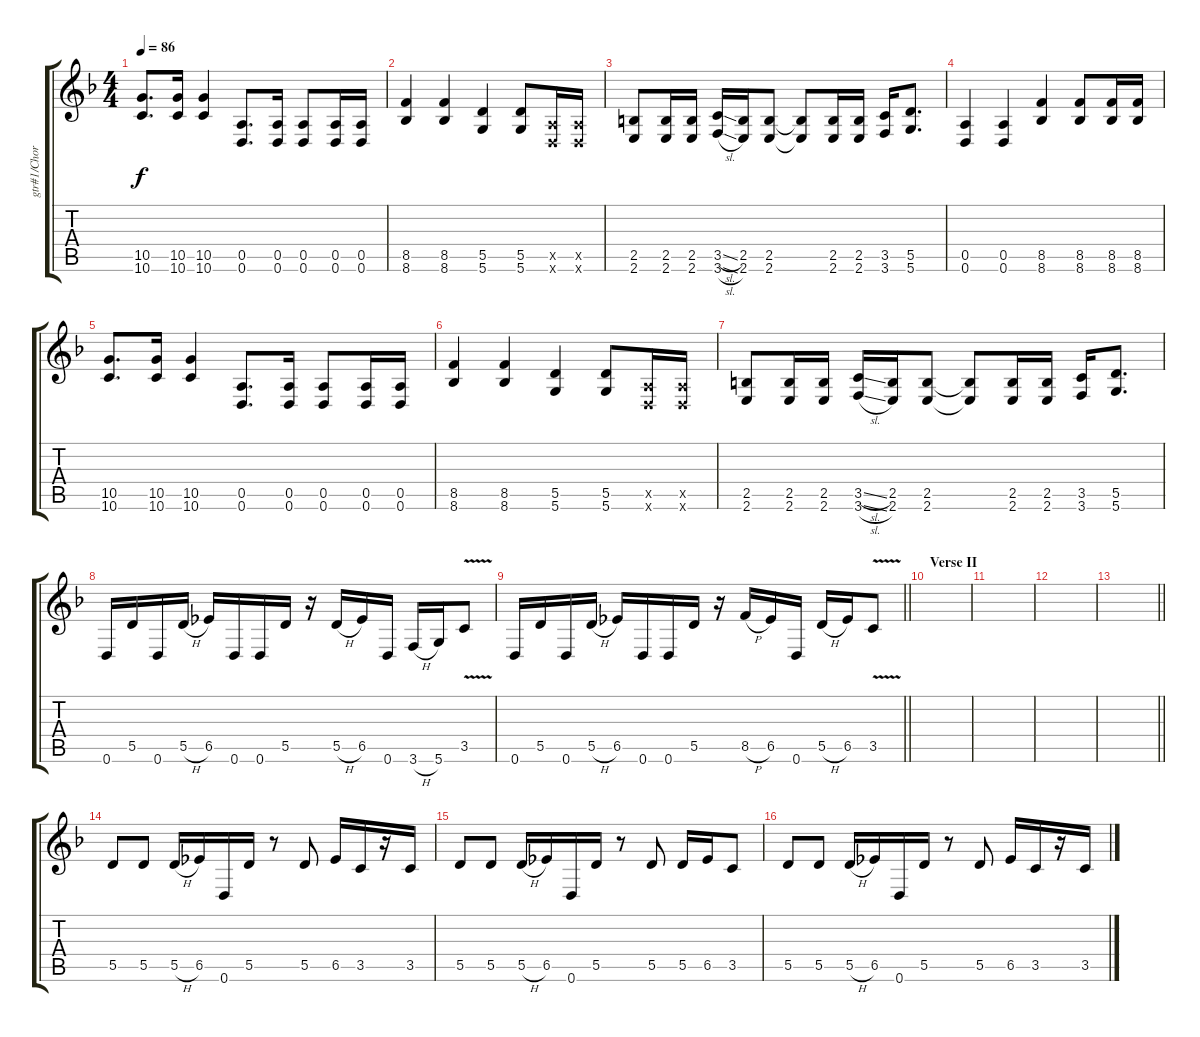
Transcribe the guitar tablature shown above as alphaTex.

\track ("gtr#1/Chords(My Immortal)" "gtr#1/Chor") {instrument overdrivenguitar}
\staff {score tabs}
\tuning (E4 B3 G3 D3 A2 D2) {hide}
\ts (4 4)
\tempo 86
\clef g2
\ks f
(10.5 10.6).8{d dy f} (10.5 10.6).16 (10.5 10.6).4 (0.5 0.6).8{d} (0.5 0.6).16 (0.5 0.6).8 (0.5 0.6).16 (0.5 0.6).16 |
(8.5 8.6).4 (8.5 8.6).4 (5.5 5.6).4 (5.5 5.6).8 (0.5{x} 0.6{x}).16 (0.5{x} 0.6{x}).16 |
(2.5 2.6).8 (2.5 2.6).16 (2.5 2.6).16 (3.5{sl} 3.6{sl}).16 (2.5 2.6).16 (2.5 2.6).8 (2.5{t} 2.6{t}).8 (2.5 2.6).16 (2.5 2.6).16 (3.5 3.6).16 (5.5 5.6).8{d} |
(0.5 0.6).4 (0.5 0.6).4 (8.5 8.6).4 (8.5 8.6).8 (8.5 8.6).16 (8.5 8.6).16 |
(10.5 10.6).8{d} (10.5 10.6).16 (10.5 10.6).4 (0.5 0.6).8{d} (0.5 0.6).16 (0.5 0.6).8 (0.5 0.6).16 (0.5 0.6).16 |
(8.5 8.6).4 (8.5 8.6).4 (5.5 5.6).4 (5.5 5.6).8 (0.5{x} 0.6{x}).16 (0.5{x} 0.6{x}).16 |
(2.5 2.6).8 (2.5 2.6).16 (2.5 2.6).16 (3.5{sl} 3.6{sl}).16 (2.5 2.6).16 (2.5 2.6).8 (2.5{t} 2.6{t}).8 (2.5 2.6).16 (2.5 2.6).16 (3.5 3.6).16 (5.5 5.6).8{d} |
0.6.16 5.5.16 0.6.16 5.5{h}.16 6.5.16 0.6.16 0.6.16 5.5.16 r.16 5.5{h}.16 6.5.16 0.6.16 3.6{h}.16 5.6.16 3.5{v}.8 |
\barLineRight lightlight
0.6.16 5.5.16 0.6.16 5.5{h}.16 6.5.16 0.6.16 0.6.16 5.5.16 r.16 8.5{h}.16 6.5.16 0.6.16 5.5{h}.16 6.5.16 3.5{v}.8 |
\section ("" "Verse II")
|
|
|
\barLineRight lightlight
|
5.5.8 5.5.8 5.5{h}.16 6.5.16 0.6.16 5.5.16 r.8 5.5.8 6.5.16 3.5.16 r.16 3.5.16 |
5.5.8 5.5.8 5.5{h}.16 6.5.16 0.6.16 5.5.16 r.8 5.5.8 5.5.16 6.5.16 3.5.8 |
5.5.8 5.5.8 5.5{h}.16 6.5.16 0.6.16 5.5.16 r.8 5.5.8 6.5.16 3.5.16 r.16 3.5.16
